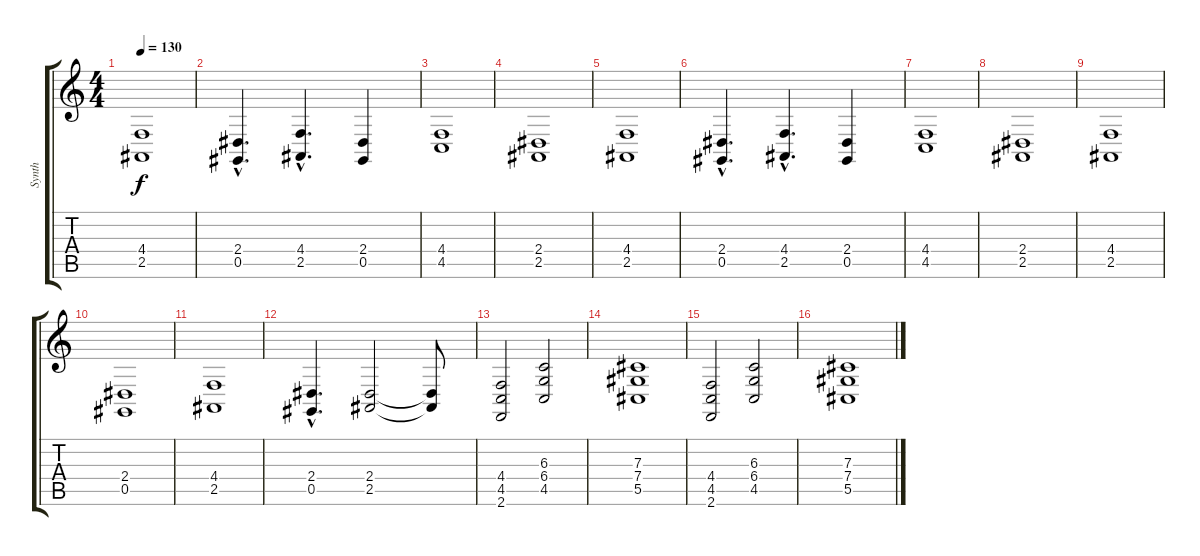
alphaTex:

\track ("Synth" "Synth") {instrument stringensemble1}
\staff {score tabs}
\tuning (Eb4 Bb3 Gb3 Db3 Ab2 Eb2) {hide}
\ts (4 4)
\tempo 130
\clef g2
\ks c
(4.4 2.5).1{dy f} |
(2.4{hac} 0.5{hac}).4{d} (4.4{hac} 2.5{hac}).4{d} (2.4 0.5).4 |
(4.4 4.5).1 |
(2.4 2.5).1 |
(4.4 2.5).1 |
(2.4{hac} 0.5{hac}).4{d} (4.4{hac} 2.5{hac}).4{d} (2.4 0.5).4 |
(4.4 4.5).1 |
(2.4 2.5).1 |
(4.4 2.5).1 |
(2.4 0.5).1 |
(4.4 2.5).1 |
(2.4{hac} 0.5{hac}).4{d} (2.4 2.5).2 (2.4{t} 2.5{t}).8 |
(4.4 4.5 2.6).2 (6.3 6.4 4.5).2 |
(7.3 7.4 5.5).1 |
(4.4 4.5 2.6).2 (6.3 6.4 4.5).2 |
(7.3 7.4 5.5).1
